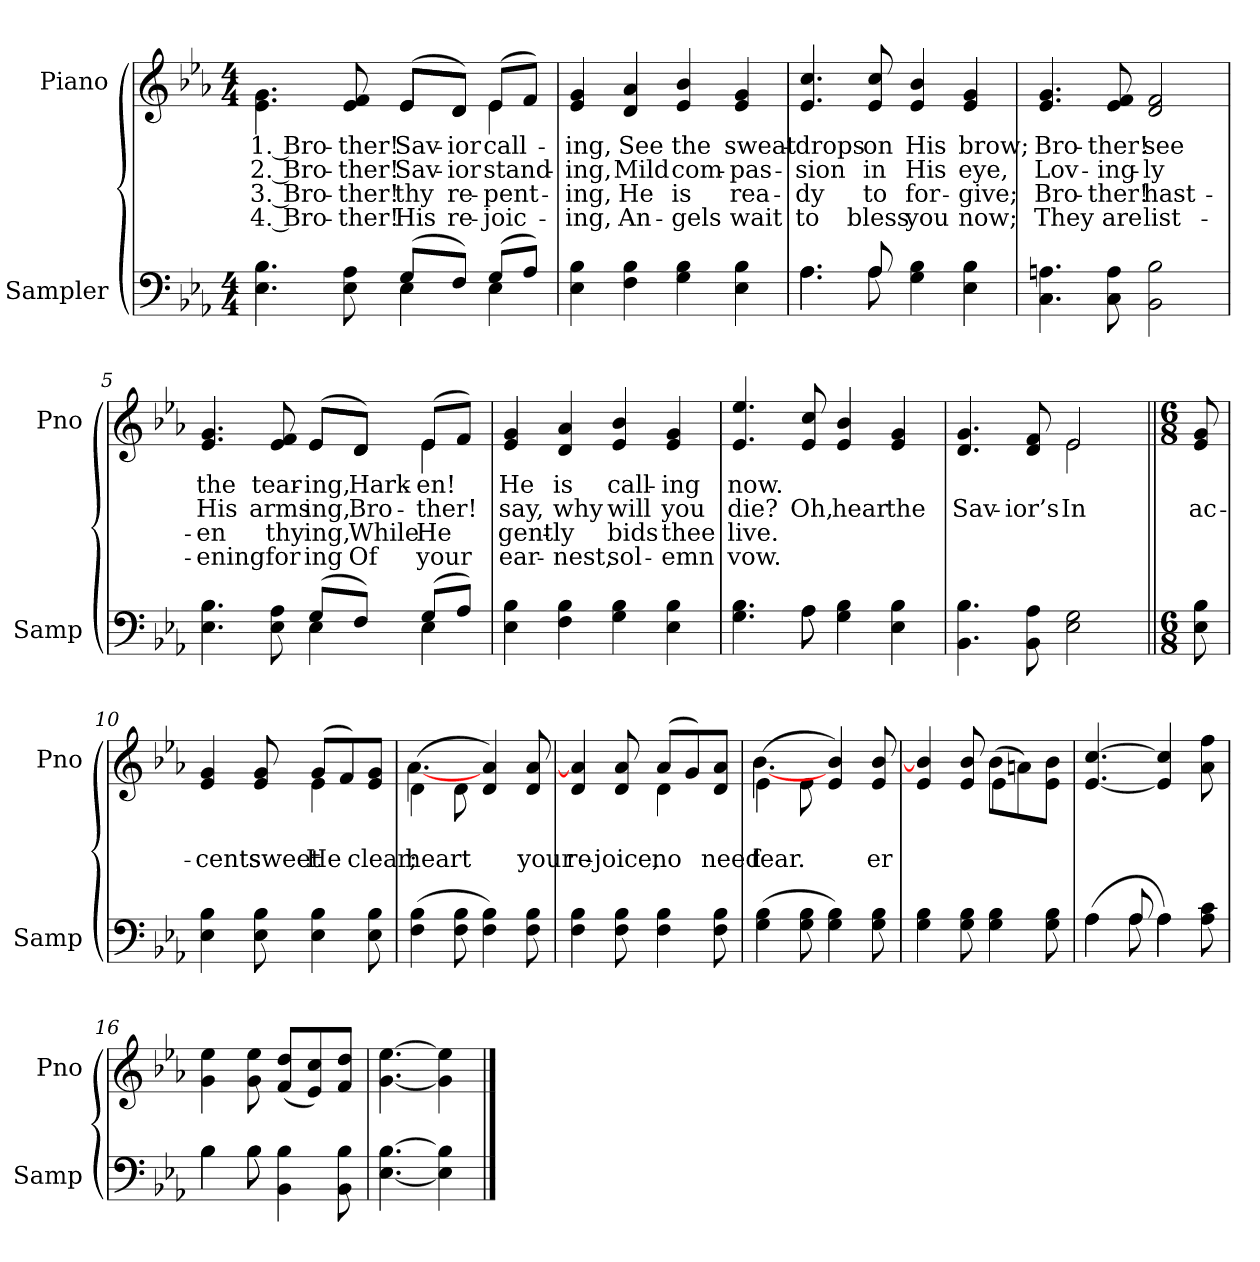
**kern	**kern	**text	**text	**text	**text
*part2	*part1	*part1	*part1	*part1	*part1
*staff2	*staff1	*staff1	*staff1	*staff1	*staff1
*I"Sampler	*I"Piano	*	*	*	*
*I'Samp	*I'Pno	*	*	*	*
*clefF4	*clefG2	*	*	*	*
*k[b-e-a-]	*k[b-e-a-]	*	*	*	*
*E-:	*E-:	*	*	*	*
*M4/4	*M4/4	*	*	*	*
=1	=1	=1	=1	=1	=1
*^	*^	*	*	*	*
4.E- 4.B-	2ryy	4.e-\ 4.g\	2ryy	1. Bro-	2. Bro-	3. Bro-	4. Bro-
8E- 8A-	.	8e- 8f	.	-ther!	-ther!	-ther!	-ther!
(8G/L	4E-	(8e-/L	8e-/L	Sav-	Sav-	thy	His
8F/J)	.	8d/J)	8d/J	-ior	-ior	re-	re-
(8G/L	4E-	(8e-/L	4e-	call-	stand-	-pent-	-joic-
8A-/J)	.	8f/J)	.	.	.	.	.
*v	*v	*	*	*	*	*	*
*	*v	*v	*	*	*	*
=2	=2	=2	=2	=2	=2
4E- 4B-	4e- 4g	-ing,	-ing,	-ing,	-ing,
4F 4B-	4d 4a-	See	Mild	He	An-
4G 4B-	4e- 4b-	the	com-	is	-gels
4E- 4B-	4e- 4g	sweat-	-pas-	rea-	wait
=3	=3	=3	=3	=3	=3
*^	*	*	*	*	*
4.A-\	4.A-	4.e- 4.cc	-drops	-sion	-dy	to
8A-/	8A-	8e- 8cc	on	in	to	bless
4G 4B-	2ryy	4e- 4b-	His	His	for-	you
4E- 4B-	.	4e- 4g	brow;	eye,	-give;	now;
*v	*v	*	*	*	*	*
=4	=4	=4	=4	=4	=4
4.C 4.An	4.e- 4.g	Bro-	Lov-	Bro-	They
8C 8A	8e- 8f	-ther!	-ing-	-ther!	are
2BB- 2B-	2d 2f	see	-ly	hast-	list-
=5	=5	=5	=5	=5	=5
*^	*^	*	*	*	*
4.E- 4.B-	2ryy	4.e- 4.g	2ryy	the	His	-en	-ening
8E- 8A-	.	8e- 8f	.	tear-	arms	thy	for
(8G/L	4E-	(8e-/L	8e-/L	-ing,	-ing,	-ing,	-ing
8F/J)	.	8d/J)	8d/J	Hark-	Bro-	While	Of
(8G/L	4E-	(8e-/L	4e-	-en!	-ther!	He	your
8A-/J)	.	8f/J)	.	.	.	.	.
*v	*v	*	*	*	*	*	*
*	*v	*v	*	*	*	*
=6	=6	=6	=6	=6	=6
4E- 4B-	4e- 4g	He	say,	gent-	ear-
4F 4B-	4d 4a-	is	why	-ly	-nest,
4G 4B-	4e- 4b-	call-	will	bids	sol-
4E- 4B-	4e- 4g	-ing	you	thee	-emn
=7	=7	=7	=7	=7	=7
*^	*	*	*	*	*
4.G 4.B-	4.ryy	4.e- 4.ee-	now.	die?	live.	vow.
8A-\	8A-	8e- 8cc	.	Oh,	.	.
4G 4B-	2ryy	4e- 4b-	.	hear	.	.
4E- 4B-	.	4e- 4g	.	the	.	.
*v	*v	*	*	*	*	*
=8	=8	=8	=8	=8	=8
*	*^	*	*	*	*
4.BB- 4.B-	4.d 4.g	2ryy	.	Sav-	.	.
8BB- 8A-	8d 8f	.	.	-ior’s	.	.
2E- 2G	2e-/	2e-	.	In	.	.
*	*v	*v	*	*	*	*
=9||	=9||	=9||	=9||	=9||	=9||
*M6/8	*M6/8	*	*	*	*
*	*^	*	*	*	*
!	!LO:TX:t=Refrain	!	!	!	!	!
*	*v	*v	*	*	*	*
8E- 8B-	8e- 8g	.	ac-	.	.
=10	=10	=10	=10	=10	=10
*	*^	*	*	*	*
4E- 4B-	4e- 4g	4.ryy	.	-cents	.	.
8E- 8B-	8e- 8g	.	.	sweet	.	.
4E- 4B-	(8g/L	4e-	.	He	.	.
.	8f/)	.	.	.	.	.
8E- 8B-	8e-/ 8g/J	8ryy	.	clear;	.	.
=11	=11	=11	=11	=11	=11	=11
(4F 4B-	(4d\	[4.a-	.	heart	.	.
8F 8B-	8d\	.	.	.	.	.
4F 4B-)	4d 4a-)	4.ryy	.	.	.	.
8F 8B-	8d 8a-	.	.	your	.	.
=12	=12	=12	=12	=12	=12	=12
4F 4B-	4d 4a-]	4.ryy	.	re-	.	.
8F 8B-	8d 8a-	.	.	-joice,	.	.
4F 4B-	(8a-/L	4d	.	no	.	.
.	8g/)	.	.	.	.	.
8F 8B-	8d/ 8a-/J	8ryy	.	need	.	.
=13	=13	=13	=13	=13	=13	=13
(4G 4B-	(4e-\	[4.b-	.	fear.	.	.
8G 8B-	8e-\	.	.	.	.	.
4G 4B-)	4e- 4b-)	4.ryy	.	.	.	.
8G 8B-	8e- 8b-	.	.	-er	.	.
=14	=14	=14	=14	=14	=14	=14
4G 4B-	4e- 4b-]	4.ryy	.	.	.	.
8G 8B-	8e- 8b-	.	.	.	.	.
4G 4B-	(8b-\L	4e-	.	.	.	.
.	8an\)	.	.	.	.	.
8G 8B-	8e-\ 8b-\J	8ryy	.	.	.	.
*	*v	*v	*	*	*	*
=15	=15	=15	=15	=15	=15
*^	*	*	*	*	*
(4A-\	4A-	[4.e- [4.cc	.	.	.	.
8A-/	8A-	.	.	.	.	.
4A-\)	4A-	4e-] 4cc]	.	.	.	.
8A- 8c	8ryy	8a- 8ff	.	.	.	.
=16	=16	=16	=16	=16	=16	=16
4B-\	4B-	4g 4ee-	.	.	.	.
8B-\	8B-	8g 8ee-	.	.	.	.
4BB- 4B-	4.ryy	(8f/ 8dd/L	.	.	.	.
.	.	8e-/ 8cc/)	.	.	.	.
8BB- 8B-	.	8f/ 8dd/J	.	.	.	.
*v	*v	*	*	*	*	*
=17	=17	=17	=17	=17	=17
[4.E- [4.B-	[4.g [4.ee-	.	.	.	.
4E-] 4B-]	4g] 4ee-]	.	.	.	.
==	==	==	==	==	==
*-	*-	*-	*-	*-	*-
